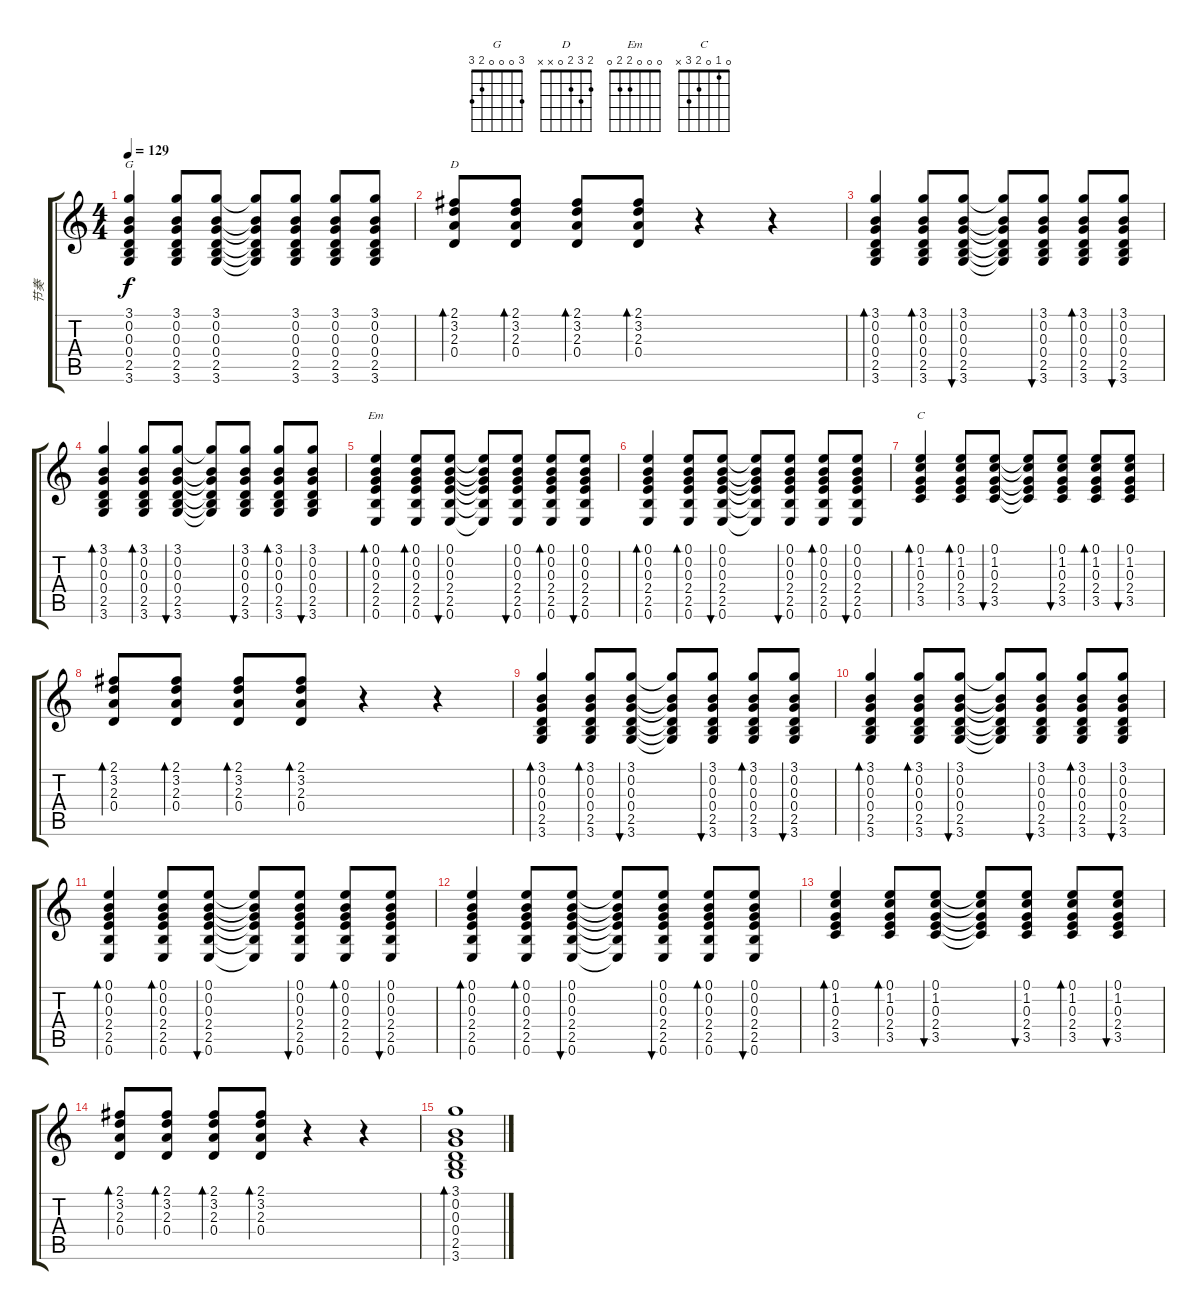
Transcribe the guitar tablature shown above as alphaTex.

\track ("节奏" "节奏") {instrument acousticguitarnylon}
\staff {score tabs}
\tuning (E4 B3 G3 D3 A2 E2) {hide}
\chord ("G" 3 0 0 0 2 3)
\chord ("D" 2 3 2 0 x x)
\chord ("Em" 0 0 0 2 2 0)
\chord ("C" 0 1 0 2 3 x)
\ts (4 4)
\tempo 129
\clef g2
\ks c
(3.1 0.2 0.3 0.4 2.5 3.6).4{ch "G" dy f} (3.1 0.2 0.3 0.4 2.5 3.6).8 (3.1 0.2 0.3 0.4 2.5 3.6).8 (3.1{t} 0.2{t} 0.3{t} 0.4{t} 2.5{t} 3.6{t}).8 (3.1 0.2 0.3 0.4 2.5 3.6).8 (3.1 0.2 0.3 0.4 2.5 3.6).8 (3.1 0.2 0.3 0.4 2.5 3.6).8 |
(2.1 3.2 2.3 0.4).8{bd 60 ch "D"} (2.1 3.2 2.3 0.4).8{bd 60} (2.1 3.2 2.3 0.4).8{bd 60} (2.1 3.2 2.3 0.4).8{bd 60} r.4 r.4 |
(3.1 0.2 0.3 0.4 2.5 3.6).4{bd 60} (3.1 0.2 0.3 0.4 2.5 3.6).8{bd 60} (3.1 0.2 0.3 0.4 2.5 3.6).8{bu 60} (3.1{t} 0.2{t} 0.3{t} 0.4{t} 2.5{t} 3.6{t}).8 (3.1 0.2 0.3 0.4 2.5 3.6).8{bu 60} (3.1 0.2 0.3 0.4 2.5 3.6).8{bd 60} (3.1 0.2 0.3 0.4 2.5 3.6).8{bu 60} |
(3.1 0.2 0.3 0.4 2.5 3.6).4{bd 60} (3.1 0.2 0.3 0.4 2.5 3.6).8{bd 60} (3.1 0.2 0.3 0.4 2.5 3.6).8{bu 60} (3.1{t} 0.2{t} 0.3{t} 0.4{t} 2.5{t} 3.6{t}).8 (3.1 0.2 0.3 0.4 2.5 3.6).8{bu 60} (3.1 0.2 0.3 0.4 2.5 3.6).8{bd 60} (3.1 0.2 0.3 0.4 2.5 3.6).8{bu 60} |
(0.1 0.2 0.3 2.4 2.5 0.6).4{bd 60 ch "Em"} (0.1 0.2 0.3 2.4 2.5 0.6).8{bd 60} (0.1 0.2 0.3 2.4 2.5 0.6).8{bu 60} (0.1{t} 0.2{t} 0.3{t} 2.4{t} 2.5{t} 0.6{t}).8 (0.1 0.2 0.3 2.4 2.5 0.6).8{bu 60} (0.1 0.2 0.3 2.4 2.5 0.6).8{bd 60} (0.1 0.2 0.3 2.4 2.5 0.6).8{bu 60} |
(0.1 0.2 0.3 2.4 2.5 0.6).4{bd 60} (0.1 0.2 0.3 2.4 2.5 0.6).8{bd 60} (0.1 0.2 0.3 2.4 2.5 0.6).8{bu 60} (0.1{t} 0.2{t} 0.3{t} 2.4{t} 2.5{t} 0.6{t}).8 (0.1 0.2 0.3 2.4 2.5 0.6).8{bu 60} (0.1 0.2 0.3 2.4 2.5 0.6).8{bd 60} (0.1 0.2 0.3 2.4 2.5 0.6).8{bu 60} |
(0.1 1.2 0.3 2.4 3.5).4{bd 60 ch "C"} (0.1 1.2 0.3 2.4 3.5).8{bd 60} (0.1 1.2 0.3 2.4 3.5).8{bu 60} (0.1{t} 1.2{t} 0.3{t} 2.4{t} 3.5{t}).8 (0.1 1.2 0.3 2.4 3.5).8{bu 60} (0.1 1.2 0.3 2.4 3.5).8{bd 60} (0.1 1.2 0.3 2.4 3.5).8{bu 60} |
(2.1 3.2 2.3 0.4).8{bd 60} (2.1 3.2 2.3 0.4).8{bd 60} (2.1 3.2 2.3 0.4).8{bd 60} (2.1 3.2 2.3 0.4).8{bd 60} r.4 r.4 |
(3.1 0.2 0.3 0.4 2.5 3.6).4{bd 60} (3.1 0.2 0.3 0.4 2.5 3.6).8{bd 60} (3.1 0.2 0.3 0.4 2.5 3.6).8{bu 60} (3.1{t} 0.2{t} 0.3{t} 0.4{t} 2.5{t} 3.6{t}).8 (3.1 0.2 0.3 0.4 2.5 3.6).8{bu 60} (3.1 0.2 0.3 0.4 2.5 3.6).8{bd 60} (3.1 0.2 0.3 0.4 2.5 3.6).8{bu 60} |
(3.1 0.2 0.3 0.4 2.5 3.6).4{bd 60} (3.1 0.2 0.3 0.4 2.5 3.6).8{bd 60} (3.1 0.2 0.3 0.4 2.5 3.6).8{bu 60} (3.1{t} 0.2{t} 0.3{t} 0.4{t} 2.5{t} 3.6{t}).8 (3.1 0.2 0.3 0.4 2.5 3.6).8{bu 60} (3.1 0.2 0.3 0.4 2.5 3.6).8{bd 60} (3.1 0.2 0.3 0.4 2.5 3.6).8{bu 60} |
(0.1 0.2 0.3 2.4 2.5 0.6).4{bd 60} (0.1 0.2 0.3 2.4 2.5 0.6).8{bd 60} (0.1 0.2 0.3 2.4 2.5 0.6).8{bu 60} (0.1{t} 0.2{t} 0.3{t} 2.4{t} 2.5{t} 0.6{t}).8 (0.1 0.2 0.3 2.4 2.5 0.6).8{bu 60} (0.1 0.2 0.3 2.4 2.5 0.6).8{bd 60} (0.1 0.2 0.3 2.4 2.5 0.6).8{bu 60} |
(0.1 0.2 0.3 2.4 2.5 0.6).4{bd 60} (0.1 0.2 0.3 2.4 2.5 0.6).8{bd 60} (0.1 0.2 0.3 2.4 2.5 0.6).8{bu 60} (0.1{t} 0.2{t} 0.3{t} 2.4{t} 2.5{t} 0.6{t}).8 (0.1 0.2 0.3 2.4 2.5 0.6).8{bu 60} (0.1 0.2 0.3 2.4 2.5 0.6).8{bd 60} (0.1 0.2 0.3 2.4 2.5 0.6).8{bu 60} |
(0.1 1.2 0.3 2.4 3.5).4{bd 60} (0.1 1.2 0.3 2.4 3.5).8{bd 60} (0.1 1.2 0.3 2.4 3.5).8{bu 60} (0.1{t} 1.2{t} 0.3{t} 2.4{t} 3.5{t}).8 (0.1 1.2 0.3 2.4 3.5).8{bu 60} (0.1 1.2 0.3 2.4 3.5).8{bd 60} (0.1 1.2 0.3 2.4 3.5).8{bu 60} |
(2.1 3.2 2.3 0.4).8{bd 60} (2.1 3.2 2.3 0.4).8{bd 60} (2.1 3.2 2.3 0.4).8{bd 60} (2.1 3.2 2.3 0.4).8{bd 60} r.4 r.4 |
(3.1 0.2 0.3 0.4 2.5 3.6).1{bd 480}
